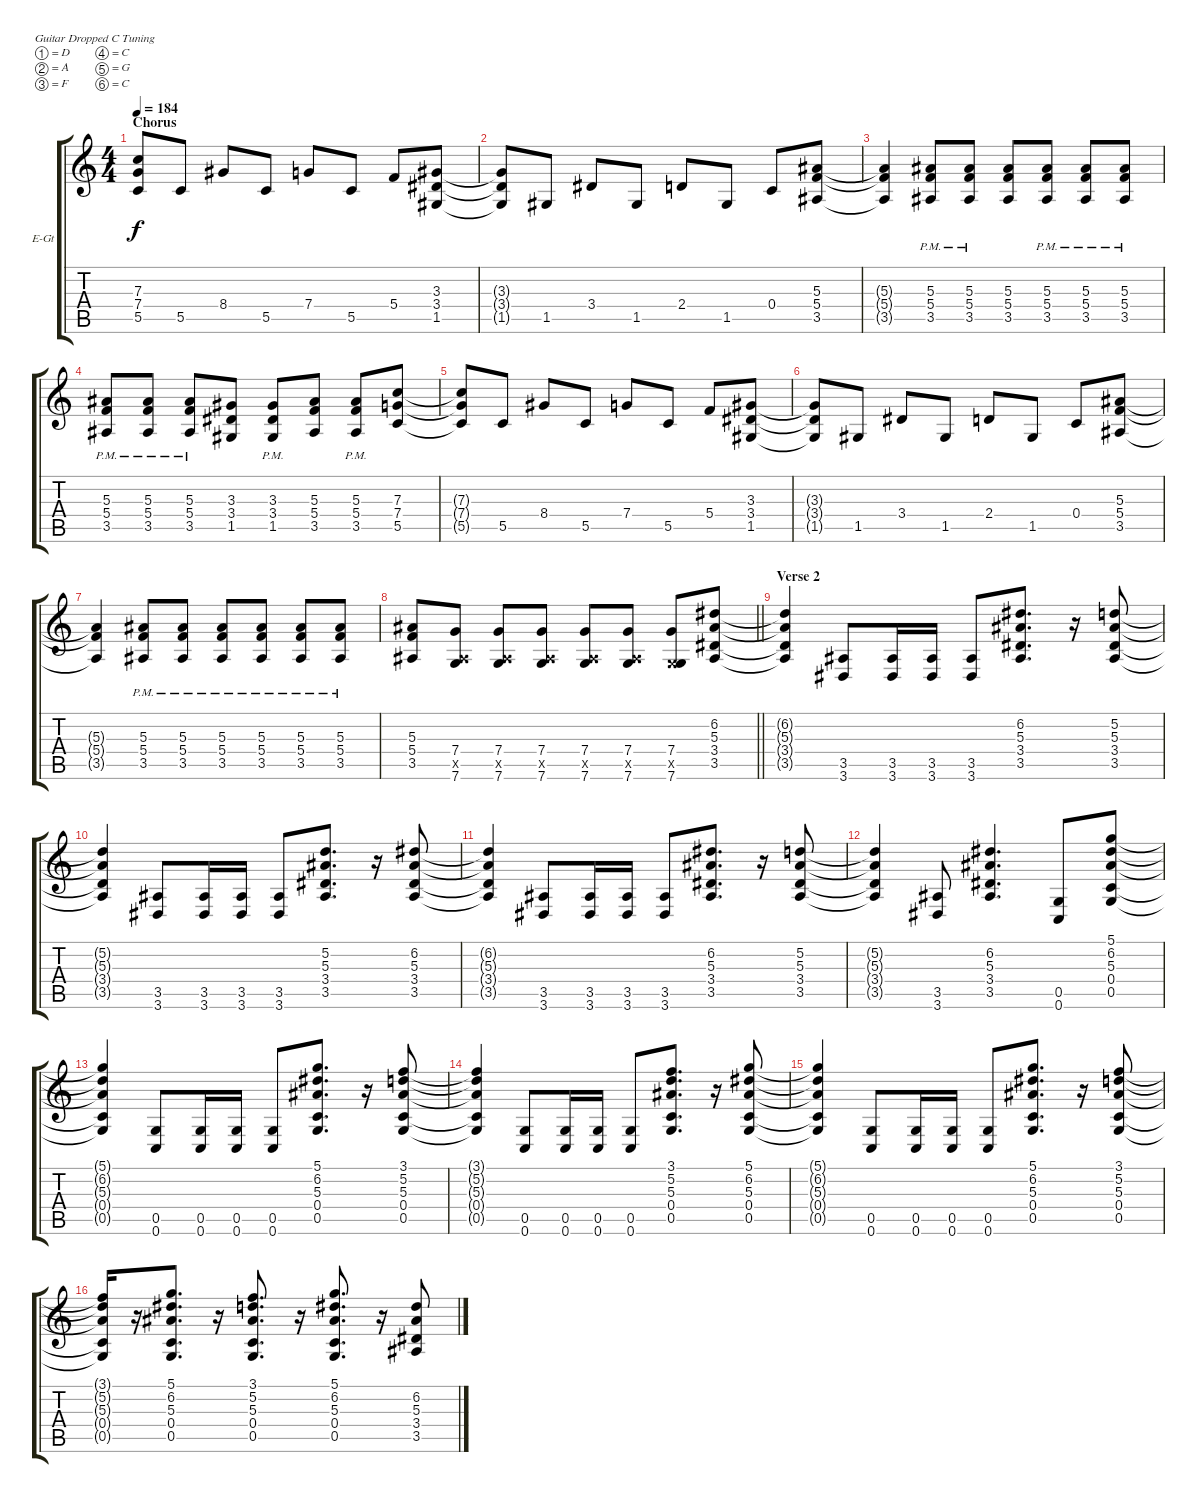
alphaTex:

\bracketExtendMode groupsimilarinstruments
\firstSystemTrackNameOrientation horizontal
\otherSystemsTrackNameOrientation horizontal
\track ("Rhythm Guitar" "E-Gt") {instrument electricguitarclean}
\staff {score tabs}
\tuning (D4 A3 F3 C3 G2 C2)
\ts (4 4)
\section ("" "Chorus")
\tempo 184
\clef g2
\ks c
(7.3{t} 7.4{t} 5.5{t}).8{dy f} 5.5.8 8.4.8 5.5.8 7.4.8 5.5.8 5.4.8 (3.3 3.4 1.5).8 |
(3.3{t} 3.4{t} 1.5{t}).8 1.5.8 3.4.8 1.5.8 2.4.8 1.5.8 0.4.8 (5.3 5.4 3.5).8 |
(5.3{t} 5.4{t} 3.5{t}).4 (5.3{pm} 5.4{pm} 3.5{pm}).8 (5.3{pm} 5.4{pm} 3.5{pm}).8 (5.3 5.4 3.5).8 (5.3{pm} 5.4{pm} 3.5{pm}).8 (5.3{pm} 5.4{pm} 3.5{pm}).8 (5.3{pm} 5.4{pm} 3.5{pm}).8 |
(5.3{pm} 5.4{pm} 3.5{pm}).8 (5.3{pm} 5.4{pm} 3.5{pm}).8 (5.3{pm} 5.4{pm} 3.5{pm}).8 (3.3 3.4 1.5).8 (3.3{pm} 3.4{pm} 1.5{pm}).8 (5.3 5.4 3.5).8 (5.3{pm} 5.4{pm} 3.5{pm}).8 (7.3 7.4 5.5).8 |
(7.3{t} 7.4{t} 5.5{t}).8 5.5.8 8.4.8 5.5.8 7.4.8 5.5.8 5.4.8 (3.3 3.4 1.5).8 |
(3.3{t} 3.4{t} 1.5{t}).8 1.5.8 3.4.8 1.5.8 2.4.8 1.5.8 0.4.8 (5.3 5.4 3.5).8 |
(5.3{t} 5.4{t} 3.5{t}).4 (5.3{pm} 5.4{pm} 3.5{pm}).8 (5.3{pm} 5.4{pm} 3.5{pm}).8 (5.3{pm} 5.4{pm} 3.5{pm}).8 (5.3{pm} 5.4{pm} 3.5{pm}).8 (5.3{pm} 5.4{pm} 3.5{pm}).8 (5.3{pm} 5.4{pm} 3.5{pm}).8 |
\barLineRight lightlight
(5.3 5.4 3.5).8 (7.4 3.5{x} 7.6).8 (7.4 3.5{x} 7.6).8 (7.4 3.5{x} 7.6).8 (7.4 3.5{x} 7.6).8 (7.4 3.5{x} 7.6).8 (7.4 0.5{x} 7.6).8 (6.2 5.3 3.4 3.5).8 |
\section ("" "Verse 2")
(6.2{t} 5.3{t} 3.4{t} 3.5{t}).4 (3.5 3.6).8 (3.5 3.6).16 (3.5 3.6).16 (3.5 3.6).8 (6.2 5.3 3.4 3.5).8{d} r.16 (5.2 5.3 3.4 3.5).8 |
(5.2{t} 5.3{t} 3.4{t} 3.5{t}).4 (3.5 3.6).8 (3.5 3.6).16 (3.5 3.6).16 (3.5 3.6).8 (5.2 5.3 3.4 3.5).8{d} r.16 (6.2 5.3 3.4 3.5).8 |
(6.2{t} 5.3{t} 3.4{t} 3.5{t}).4 (3.5 3.6).8 (3.5 3.6).16 (3.5 3.6).16 (3.5 3.6).8 (6.2 5.3 3.4 3.5).8{d} r.16 (5.2 5.3 3.4 3.5).8 |
(5.2{t} 5.3{t} 3.4{t} 3.5{t}).4 (3.5 3.6).8 (6.2 5.3 3.4 3.5).4{d} (0.5 0.6).8 (5.1 6.2 5.3 0.4 0.5).8 |
(5.1{t} 6.2{t} 5.3{t} 0.4{t} 0.5{t}).4 (0.5 0.6).8 (0.5 0.6).16 (0.5 0.6).16 (0.5 0.6).8 (5.1 6.2 5.3 0.4 0.5).8{d} r.16 (3.1 5.2 5.3 0.4 0.5).8 |
(3.1{t} 5.2{t} 5.3{t} 0.4{t} 0.5{t}).4 (0.5 0.6).8 (0.5 0.6).16 (0.5 0.6).16 (0.5 0.6).8 (3.1 5.2 5.3 0.4 0.5).8{d} r.16 (5.1 6.2 5.3 0.4 0.5).8 |
(5.1{t} 6.2{t} 5.3{t} 0.4{t} 0.5{t}).4 (0.5 0.6).8 (0.5 0.6).16 (0.5 0.6).16 (0.5 0.6).8 (5.1 6.2 5.3 0.4 0.5).8{d} r.16 (3.1 5.2 5.3 0.4 0.5).8 |
(3.1{t} 5.2{t} 5.3{t} 0.4{t} 0.5{t}).16 r.16 (5.1 6.2 5.3 0.4 0.5).8{d} r.16 (3.1 5.2 5.3 0.4 0.5).8{d} r.16 (5.1 6.2 5.3 0.4 0.5).8{d} r.16 (6.2 5.3 3.4 3.5).8
